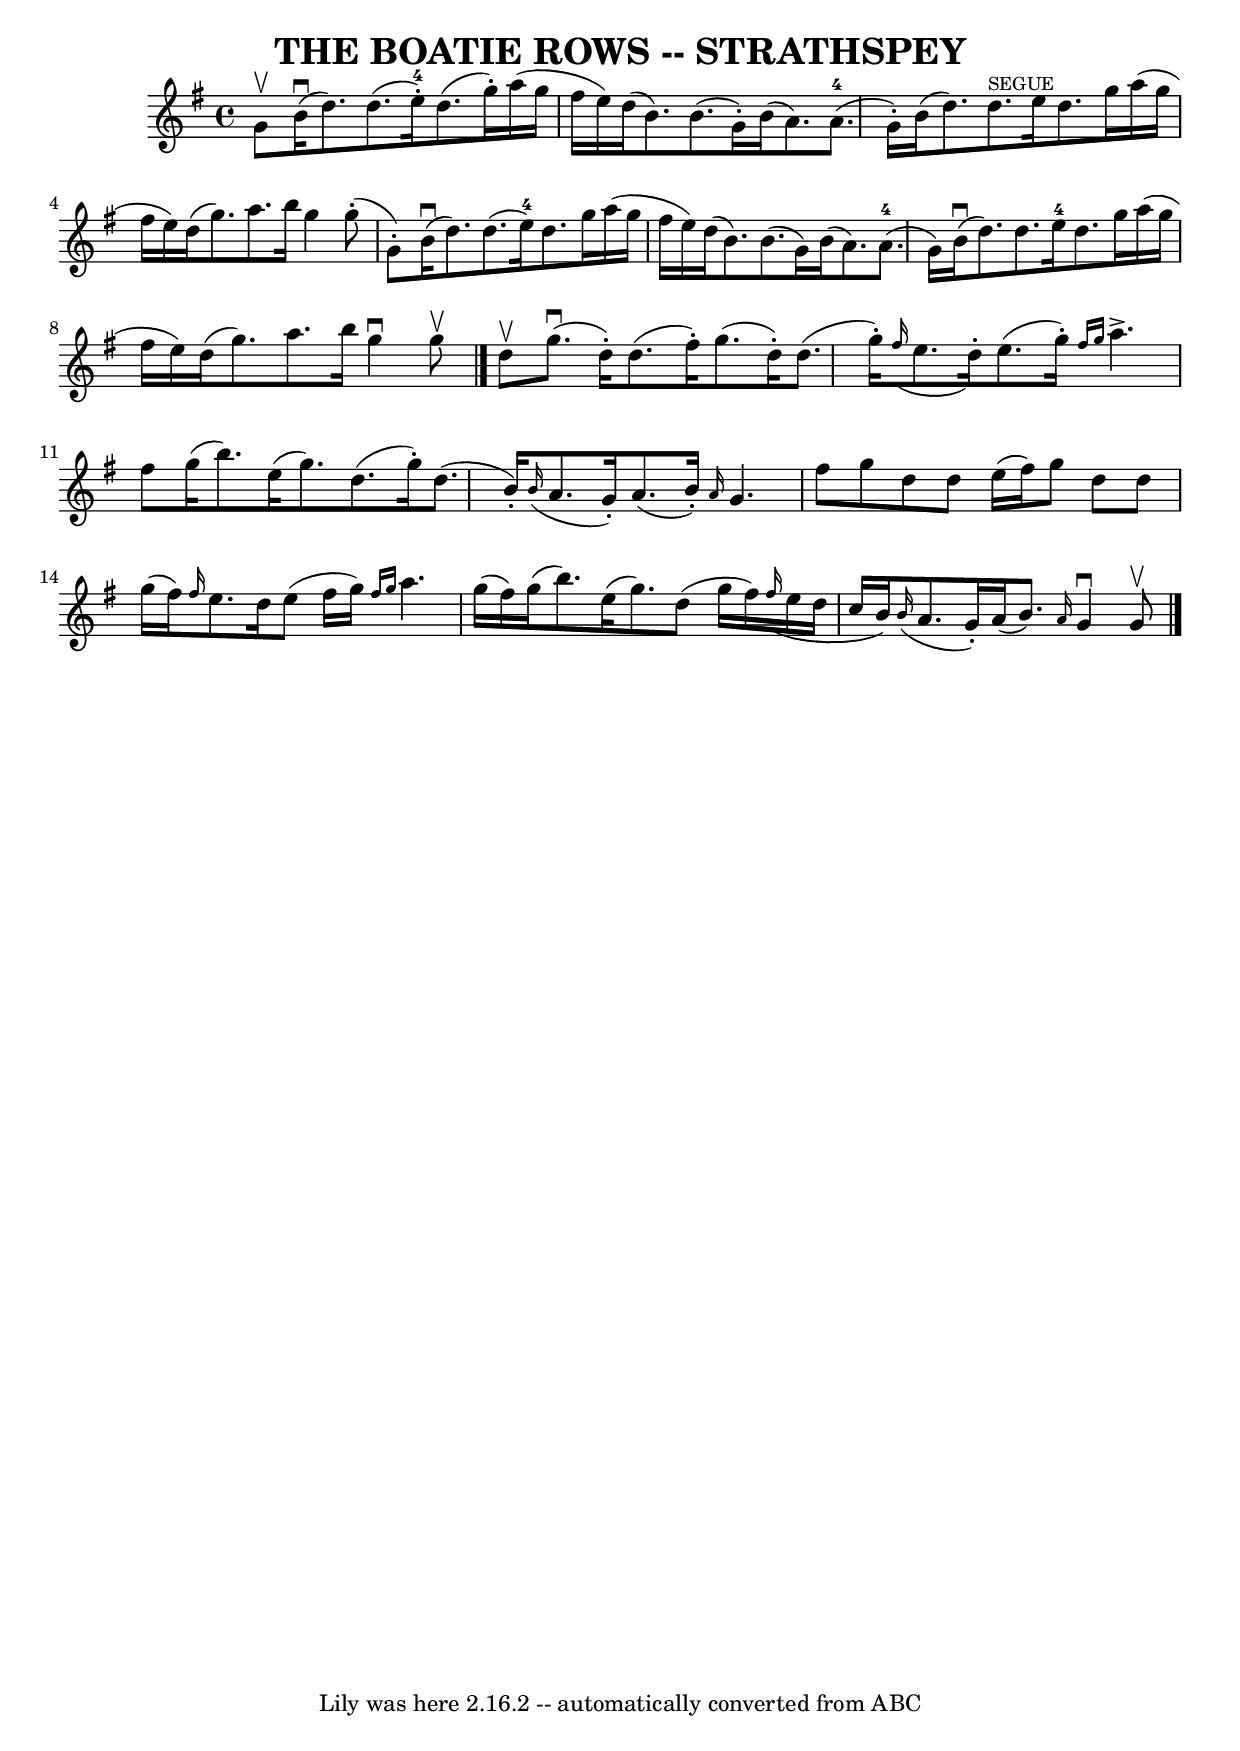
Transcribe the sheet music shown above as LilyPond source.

\version "2.16.2"
\include "Mammoth.ily"
\header {
  %% book = "Ryan's Mammoth Collection of Fiddle Tunes"
  crossRefNumber = "1"
  footnotes = ""
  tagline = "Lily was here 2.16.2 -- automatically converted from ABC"
  title = "THE BOATIE ROWS -- STRATHSPEY"

}
voicedefault =  {


  \override Staff.TimeSignature #'style = #'C
  \time 4/4 
  \key g \major
 g'8^\upbow       |
  b'16 (^\downbow   
  d''8.) d''8. (e''16-4-.) d''8. (g''16 -.) a''16 (g''16 
  fis''16 e''16)   |
  d''16 (b'8.) b'8. (g'16 -.)   
  b'16 (a'8.) a'8.-4(g'16 -.)       |
  b'16 (d''8.  
  -) d''8.^\segue e''16 d''8. g''16 a''16 (g''16 fis''16   
  e''16)   |
  d''16 (g''8.) a''8. b''16 g''4 g''8 
  (-. g'8 -.)   |
  |
  b'16 (^\downbow d''8.) d''8. 
  (e''16-4) d''8. g''16 a''16 (g''16 fis''16 e''16)   
  |
  d''16 (b'8.) b'8. (g'16) b'16 (a'8.) a'8. 
  -4(g'16)       |
  b'16 (^\downbow d''8.) d''8.    
  e''16-4 d''8. g''16 a''16 (g''16 fis''16 e''16)   
  |
  d''16 (g''8.) a''8. b''16 g''4^\downbow g''8 
  ^\upbow   \bar "|." d''8^\upbow       |
  g''8. (^\downbow   
  d''16 -.) d''8. (fis''16 -.) g''8. (d''16 -.) d''8. (g''16 
  -.)   |
  \grace { fis''16 (
	 } e''8. d''16 -.) e''8. (
  g''16 -.) \grace { fis''16 g''16  
		   } a''4.^\accent fis''8        
  |
  g''16 (b''8.) e''16 (g''8.) d''8. (g''16 -.)   
  d''8. (b'16 -.)   |
  \grace { b'16 (
	 } a'8. g'16 -.)   
  a'8. (b'16 -.) \grace { a'16  
			} g'4. fis''8    |
  
  |
  g''8 d''8 d''8 e''16 (fis''16) g''8 d''8 d''8 
  g''16 (fis''16)   |
  \grace { fis''16  
	 } e''8. d''16    
  e''8 (fis''16 g''16) \grace { fis''16 g''16  
			      } a''4. g''16 
  (fis''16)       |
  g''16 (b''8.) e''16 (g''8.)   
  d''8 (g''16 fis''16)   \grace { fis''16 (
				} e''16 d''16    
  c''16 b'16)   |
  \grace { b'16 (
	 } a'8. g'16 -.) a'16 
  (b'8.) \grace { a'16  
		} g'4^\downbow g'8^\upbow   \bar "|."   

}

\score{
  <<

    \context Staff="default"
    {
      \voicedefault 
      
    }

  >>
  \layout {
    
  }
  \midi {
  }

}
